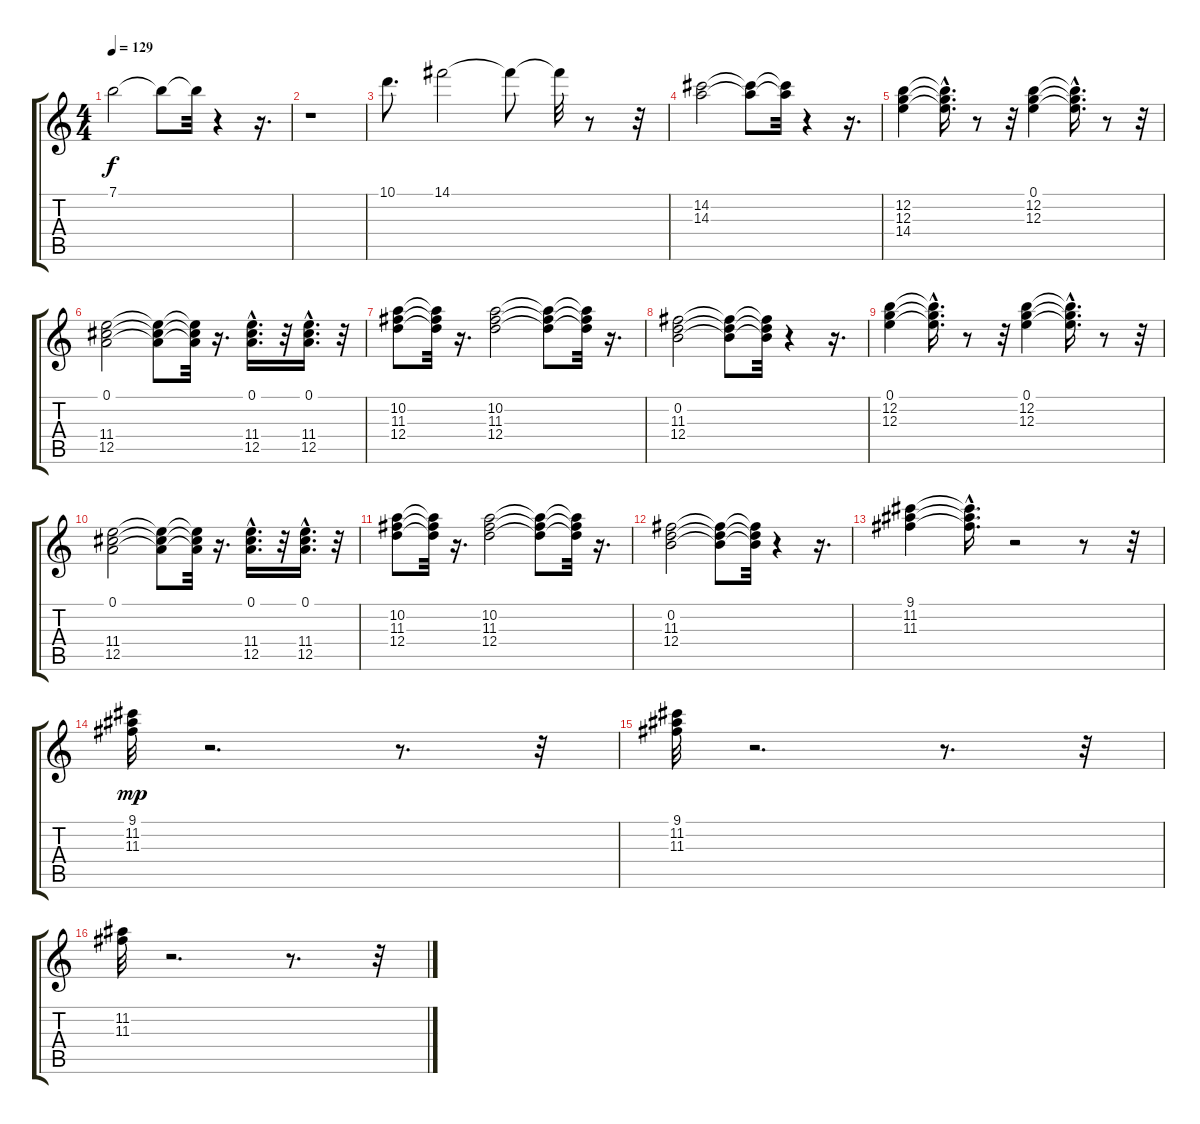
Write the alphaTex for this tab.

\track "" {instrument acousticguitarnylon}
\staff {score tabs}
\tuning (E4 B3 G3 D3 A2 E2) {hide}
\ts (4 4)
\tempo 129
\clef g2
\ks c
7.1.2{dy f} 7.1{t}.8 7.1{t}.32 r.4 r.16{d} |
r.1 |
10.1.8{d} 14.1.2 14.1{t}.8 14.1{t}.32 r.8 r.32 |
(14.2 14.3).2 (14.2{t} 14.3{t}).8 (14.2{t} 14.3{t}).32 r.4 r.16{d} |
(12.2 12.3 14.4).4 (12.2{hac t} 12.3{hac t} 14.4{hac t}).16{d} r.8 r.32 (0.1 12.2 12.3).4 (0.1{hac t} 12.2{hac t} 12.3{hac t}).16{d} r.8 r.32 |
(0.1 11.4 12.5).2 (0.1{t} 11.4{t} 12.5{t}).8 (0.1{t} 11.4{t} 12.5{t}).32 r.16{d} (0.1{hac} 11.4{hac} 12.5{hac}).16{d} r.32 (0.1{hac} 11.4{hac} 12.5{hac}).16{d} r.32 |
(10.2 11.3 12.4).8 (10.2{t} 11.3{t} 12.4{t}).32 r.16{d} (10.2 11.3 12.4).2 (10.2{t} 11.3{t} 12.4{t}).8 (10.2{t} 11.3{t} 12.4{t}).32 r.16{d} |
(0.2 11.3 12.4).2 (0.2{t} 11.3{t} 12.4{t}).8 (0.2{t} 11.3{t} 12.4{t}).32 r.4 r.16{d} |
(0.1 12.2 12.3).4 (0.1{hac t} 12.2{hac t} 12.3{hac t}).16{d} r.8 r.32 (0.1 12.2 12.3).4 (0.1{hac t} 12.2{hac t} 12.3{hac t}).16{d} r.8 r.32 |
(0.1 11.4 12.5).2 (0.1{t} 11.4{t} 12.5{t}).8 (0.1{t} 11.4{t} 12.5{t}).32 r.16{d} (0.1{hac} 11.4{hac} 12.5{hac}).16{d} r.32 (0.1{hac} 11.4{hac} 12.5{hac}).16{d} r.32 |
(10.2 11.3 12.4).8 (10.2{t} 11.3{t} 12.4{t}).32 r.16{d} (10.2 11.3 12.4).2 (10.2{t} 11.3{t} 12.4{t}).8 (10.2{t} 11.3{t} 12.4{t}).32 r.16{d} |
(0.2 11.3 12.4).2 (0.2{t} 11.3{t} 12.4{t}).8 (0.2{t} 11.3{t} 12.4{t}).32 r.4 r.16{d} |
(9.1 11.2 11.3).4 (9.1{hac t} 11.2{hac t} 11.3{hac t}).16{d} r.2 r.8 r.32 |
(9.1 11.2 11.3).32{dy mp} r.2{d} r.8{d} r.32 |
(9.1 11.2 11.3).32 r.2{d} r.8{d} r.32 |
(11.2 11.3).32 r.2{d} r.8{d} r.32
